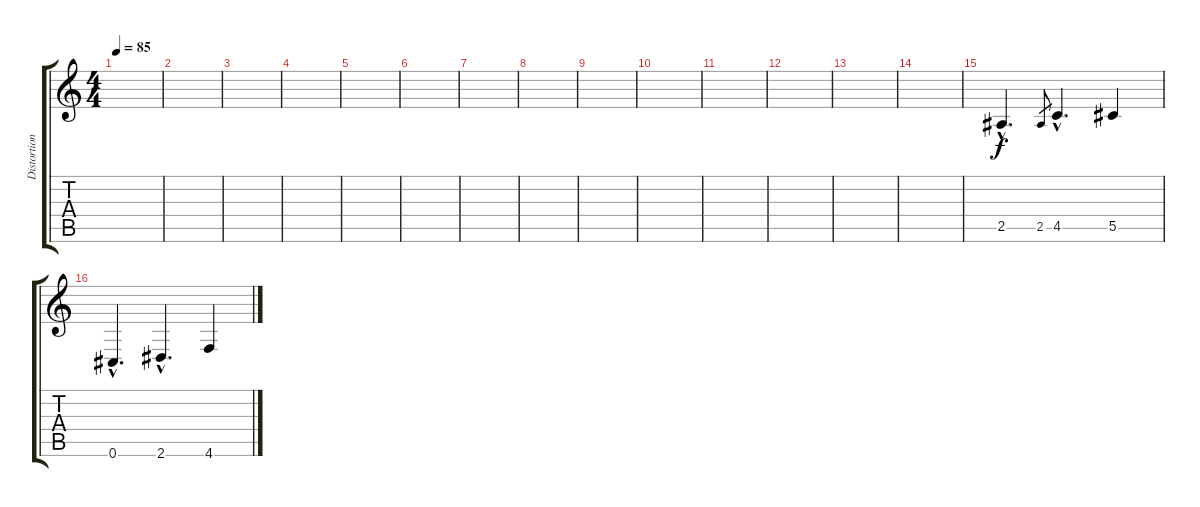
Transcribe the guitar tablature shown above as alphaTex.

\track ("Distortion" "Distortion") {instrument distortionguitar}
\staff {score tabs}
\tuning (Db4 Db4 Ab3 Db3 Ab2 Db2) {hide}
\ts (4 4)
\tempo 85
\clef g2
\ks c
|
|
|
|
|
|
|
|
|
|
|
|
|
|
2.5{hac}.4{d} 2.5.8{gr} 4.5{hac}.4{d} 5.5.4 |
0.6{hac}.4{d} 2.6{hac}.4{d} 4.6.4
